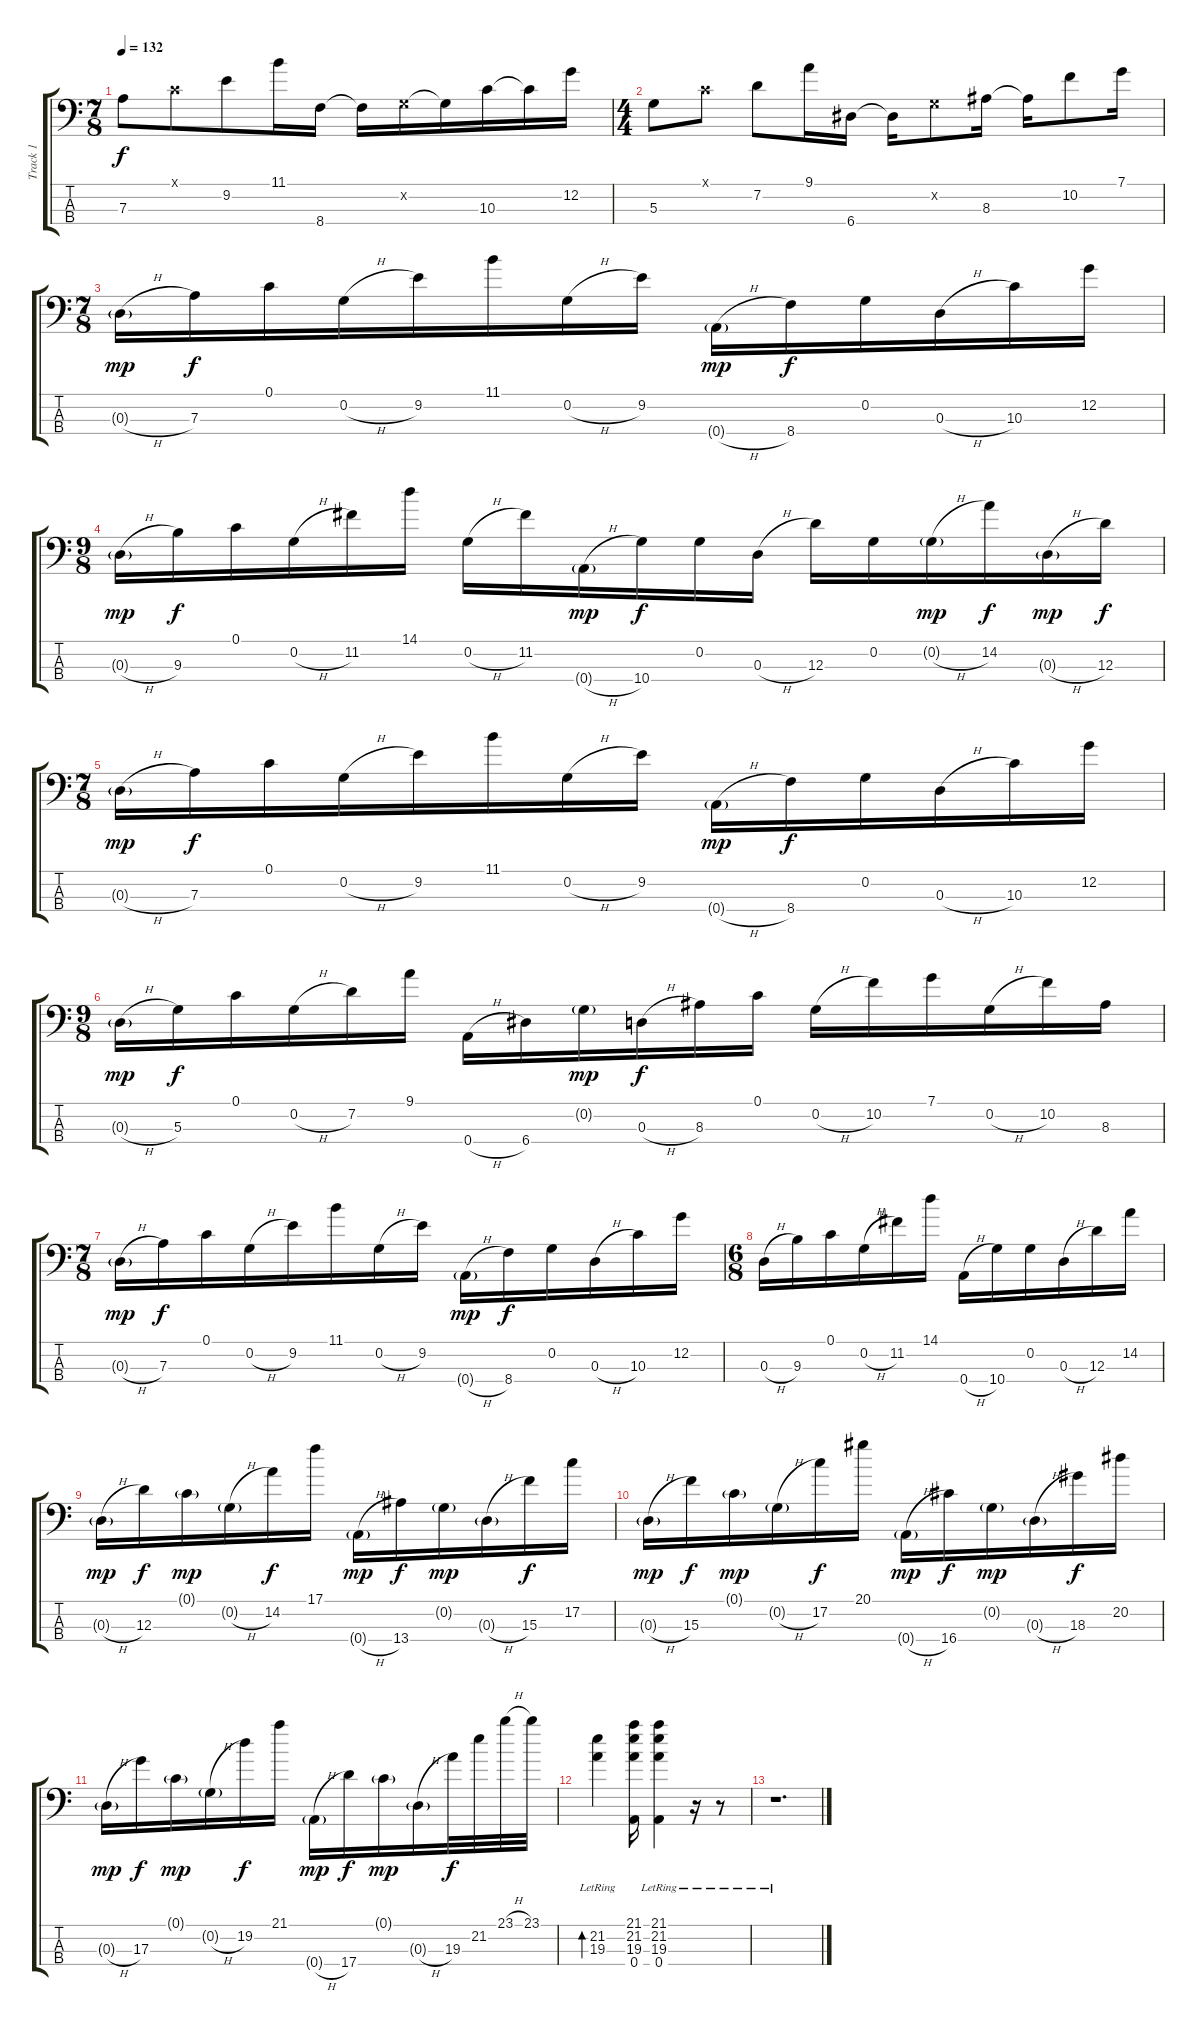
\track ("Track 1" "Track 1") {instrument acousticguitarsteel}
\staff {score tabs}
\tuning (C3 G2 D2 A1) {hide}
\ts (7 8)
\tempo 132
\clef f4
\ks c
7.3.8{dy f} 0.1{x}.8 9.2.8 11.1.16 8.4.16 8.4{t}.16 0.2{x}.16 0.2{t}.16 10.3.16 10.3{t}.16 12.2.16 |
\ts (4 4)
5.3.8 0.1{x}.8 7.2.8 9.1.16 6.4.16 6.4{t}.16 0.2{x}.8 8.3.16 8.3{t}.16 10.2.8 7.1.16 |
\ts (7 8)
0.3{h g}.16{dy mp} 7.3.16{dy f} 0.1.16 0.2{h}.16 9.2.16 11.1.16 0.2{h}.16 9.2.16 0.4{h g}.16{dy mp} 8.4.16{dy f} 0.2.16 0.3{h}.16 10.3.16 12.2.16 |
\ts (9 8)
0.3{h g}.16{dy mp} 9.3.16{dy f} 0.1.16 0.2{h}.16 11.2.16 14.1.16 0.2{h}.16 11.2.16 0.4{h g}.16{dy mp} 10.4.16{dy f} 0.2.16 0.3{h}.16 12.3.16 0.2.16 0.2{h g}.16{dy mp} 14.2.16{dy f} 0.3{h g}.16{dy mp} 12.3.16{dy f} |
\ts (7 8)
0.3{h g}.16{dy mp} 7.3.16{dy f} 0.1.16 0.2{h}.16 9.2.16 11.1.16 0.2{h}.16 9.2.16 0.4{h g}.16{dy mp} 8.4.16{dy f} 0.2.16 0.3{h}.16 10.3.16 12.2.16 |
\ts (9 8)
0.3{h g}.16{dy mp} 5.3.16{dy f} 0.1.16 0.2{h}.16 7.2.16 9.1.16 0.4{h}.16 6.4.16 0.2{g}.16{dy mp} 0.3{h}.16{dy f} 8.3.16 0.1.16 0.2{h}.16 10.2.16 7.1.16 0.2{h}.16 10.2.16 8.3.16 |
\ts (7 8)
0.3{h g}.16{dy mp} 7.3.16{dy f} 0.1.16 0.2{h}.16 9.2.16 11.1.16 0.2{h}.16 9.2.16 0.4{h g}.16{dy mp} 8.4.16{dy f} 0.2.16 0.3{h}.16 10.3.16 12.2.16 |
\ts (6 8)
0.3{h}.16 9.3.16 0.1.16 0.2{h}.16 11.2.16 14.1.16 0.4{h}.16 10.4.16 0.2.16 0.3{h}.16 12.3.16 14.2.16 |
0.3{h g}.16{dy mp} 12.3.16{dy f} 0.1{g}.16{dy mp} 0.2{h g}.16 14.2.16{dy f} 17.1.16 0.4{h g}.16{dy mp} 13.4.16{dy f} 0.2{g}.16{dy mp} 0.3{h g}.16 15.3.16{dy f} 17.2.16 |
0.3{h g}.16{dy mp} 15.3.16{dy f} 0.1{g}.16{dy mp} 0.2{h g}.16 17.2.16{dy f} 20.1.16 0.4{h g}.16{dy mp} 16.4.16{dy f} 0.2{g}.16{dy mp} 0.3{h g}.16 18.3.16{dy f} 20.2.16 |
0.3{h g}.16{dy mp} 17.3.16{dy f} 0.1{g}.16{dy mp} 0.2{h g}.16 19.2.16{dy f} 21.1.16 0.4{h g}.16{dy mp} 17.4.16{dy f} 0.1{g}.16{dy mp} 0.3{h g}.16 19.3.32{dy f} 21.2.32 23.1{h}.32 23.1.32 |
(21.2{lr} 19.3{lr}).4{bd 120} (21.1 21.2 19.3 0.4).16 (21.1{lr} 21.2{lr} 19.3{lr} 0.4{lr}).4 r.16 r.8 |
r.1{d}
